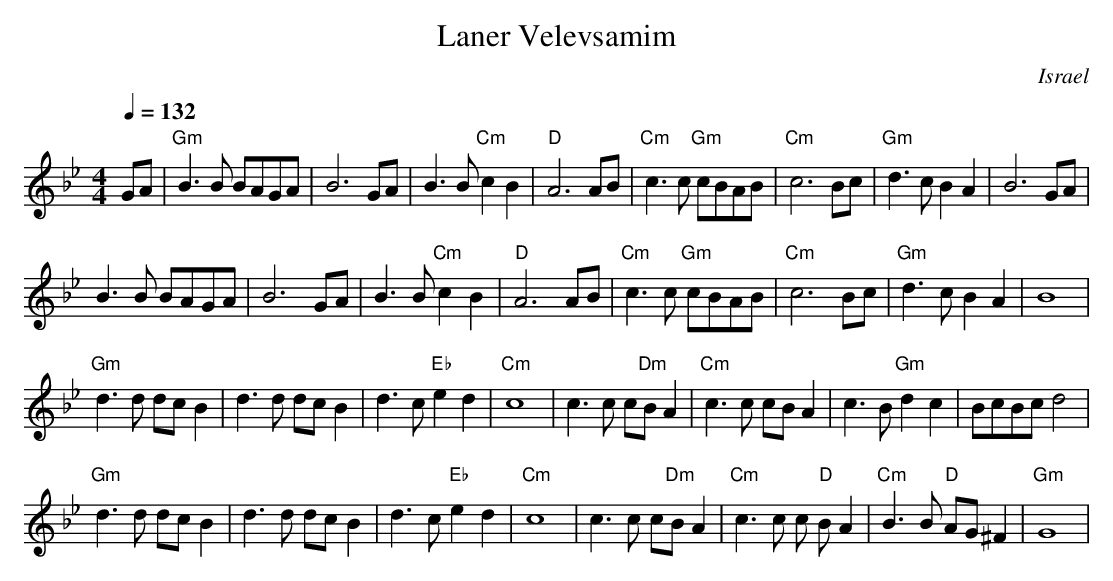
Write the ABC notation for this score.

X:1
T:Laner Velevsamim
L:1/8
O:Israel
M:4/4
Q:1/4=132
K:Gm
GA|"Gm" B3 B BAGA| B6 GA| B3 B "Cm" c2 B2|"D" A6 AB|\
"Cm" c3 c "Gm" cBAB|"Cm" c6 Bc|"Gm"  d3 c B2 A2| B6 GA|
B3 B BAGA| B6 GA| B3 B "Cm" c2 B2|"D" A6 AB|\
"Cm" c3 c "Gm" cBAB|"Cm" c6 Bc|"Gm" d3 c B2 A2| B8|
"Gm" d3 d dc B2| d3 d dc B2| d3 c "Eb" e2 d2 |"Cm" c8 |\
c3 c c"Dm"B A2|"Cm" c3 c cB A2| c3 B "Gm" d2 c2 |BcBc d4|
"Gm" d3 d dc B2| d3 d dc B2| d3 c "Eb" e2 d2 |"Cm" c8 |\
c3 c c"Dm"B A2|"Cm" c3 c c"D" B A2|"Cm" B3 B "D" AG ^F2|"Gm" G8|
